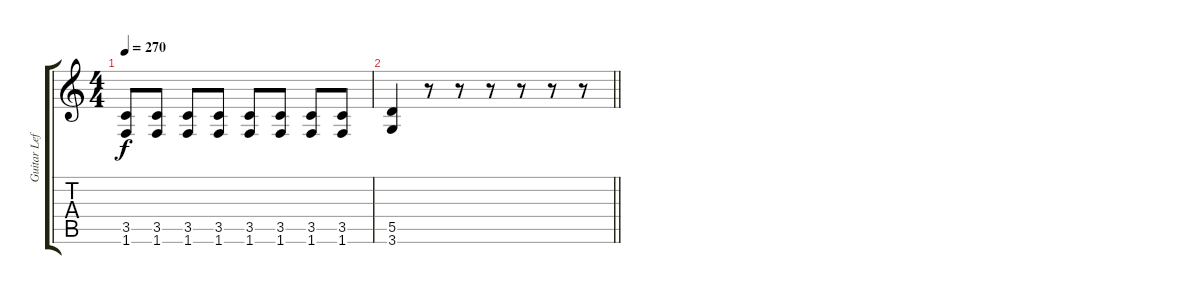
\track ("Guitar Left" "Guitar Lef") {instrument distortionguitar}
\staff {score tabs}
\tuning (E4 B3 G3 D3 A2 E2) {hide}
\ts (4 4)
\tempo 270
\clef g2
\ks c
(3.5 1.6).8{dy f} (3.5 1.6).8 (3.5 1.6).8 (3.5 1.6).8 (3.5 1.6).8 (3.5 1.6).8 (3.5 1.6).8 (3.5 1.6).8 |
\barLineRight lightlight
(5.5 3.6).4 r.8 r.8 r.8 r.8 r.8 r.8
